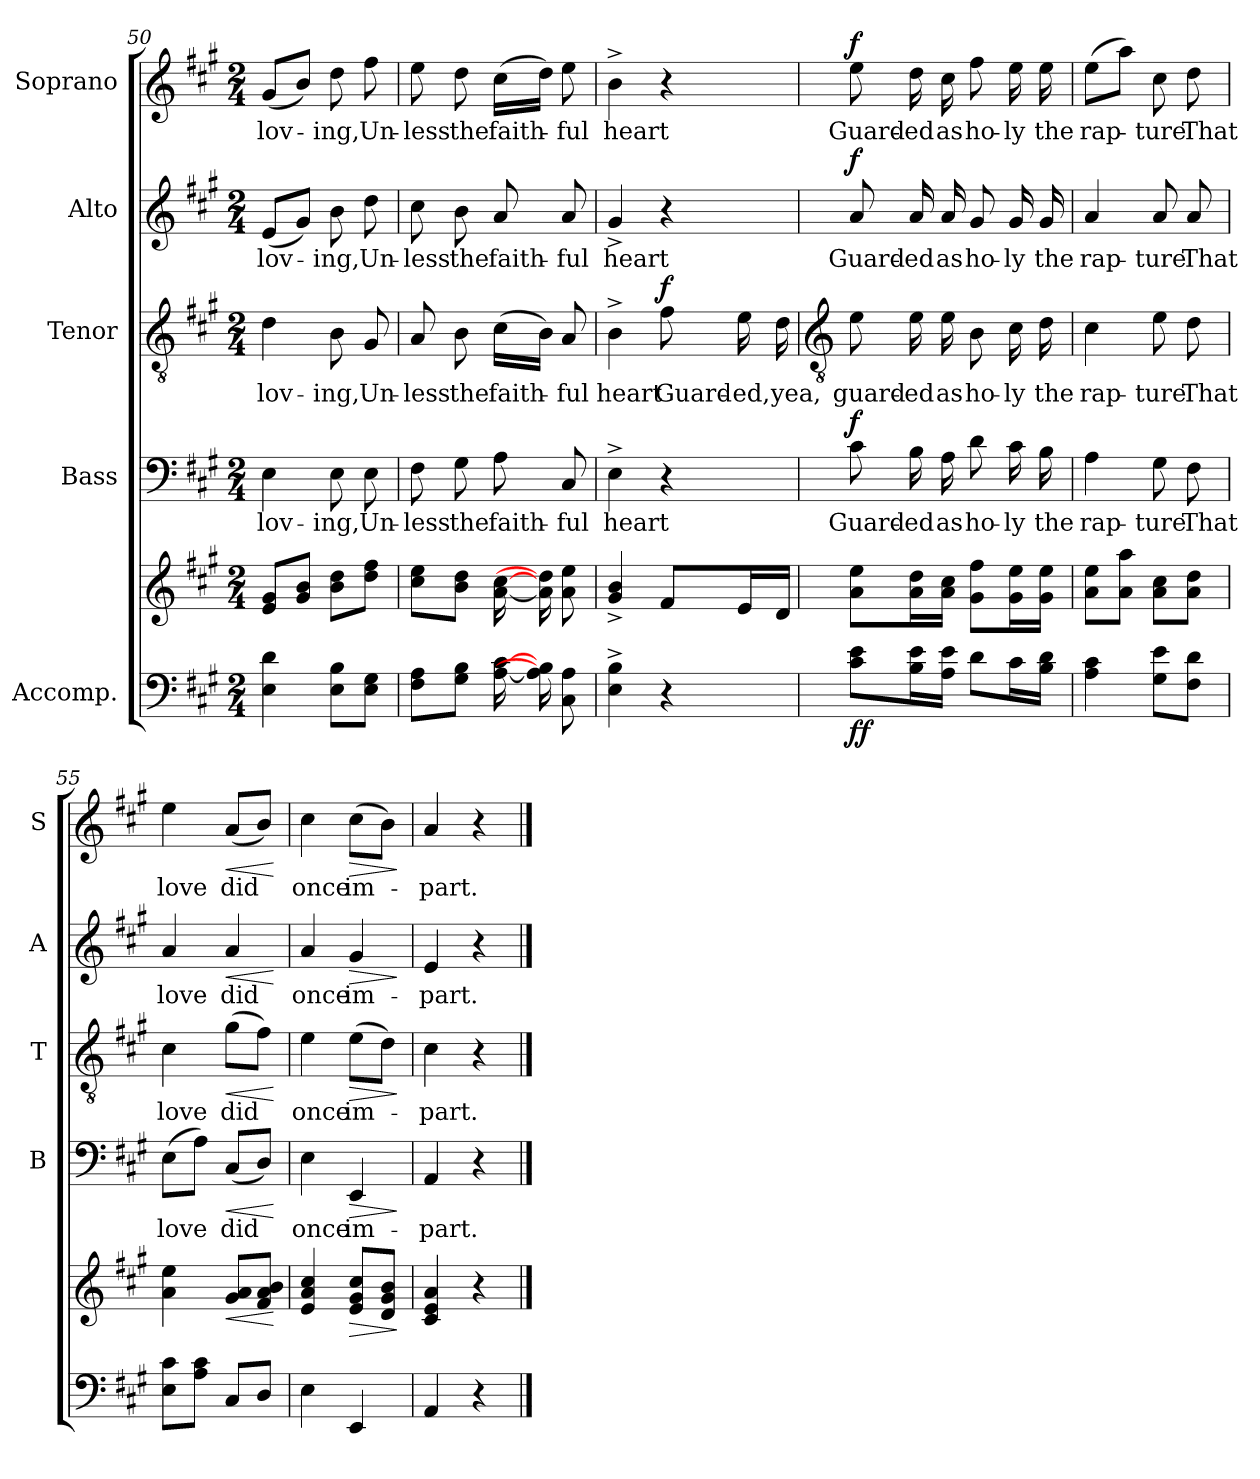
**kern	**kern	**dynam	**kern	**text	**dynam	**kern	**text	**dynam	**kern	**text	**dynam	**kern	**text	**dynam
*part5	*part5	*part5	*part4	*part4	*part4	*part3	*part3	*part3	*part2	*part2	*part2	*part1	*part1	*part1
*staff6	*staff5	*staff5/6	*staff4	*staff4	*staff4	*staff3	*staff3	*staff3	*staff2	*staff2	*staff2	*staff1	*staff1	*staff1
*I"Accomp.	*	*	*I"Bass	*	*	*I"Tenor	*	*	*I"Alto	*	*	*I"Soprano	*	*
*	*	*	*I'B	*	*	*I'T	*	*	*I'A	*	*	*I'S	*	*
!!LO:LB:g=z
*clefF4	*clefG2	*	*clefF4	*	*	*clefGv2	*	*	*clefG2	*	*	*clefG2	*	*
*k[f#c#g#]	*k[f#c#g#]	*	*k[f#c#g#]	*	*	*k[f#c#g#]	*	*	*k[f#c#g#]	*	*	*k[f#c#g#]	*	*
*A:	*A:	*	*A:	*	*	*A:	*	*	*A:	*	*	*A:	*	*
*M2/4	*M2/4	*	*M2/4	*	*	*M2/4	*	*	*M2/4	*	*	*M2/4	*	*
=50	=50	=50	=50	=50	=50	=50	=50	=50	=50	=50	=50	=50	=50	=50
!	!	!	!	!LO:LY:b	!	!	!LO:LY:b	!	!	!LO:LY:b	!	!	!LO:LY:b	!
4E 4d	8e 8g#L	.	4E	lov-	.	4d	lov-	.	(<8eL	lov-	.	(<8g#L	lov-	.
.	8g# 8bJ	.	.	.	.	.	.	.	8g#J)	.	.	8bJ)	.	.
!	!	!	!	!LO:LY:b	!	!	!LO:LY:b	!	!	!LO:LY:b	!	!	!LO:LY:b	!
8E 8BL	8b 8ddL	.	8E	-ing,	.	8B	-ing,	.	8b	ing,	.	8dd	ing,	.
!	!	!	!	!LO:LY:b	!	!	!LO:LY:b	!	!	!LO:LY:b	!	!	!LO:LY:b	!
8E 8G#J	8dd 8ff#J	.	8E	Un-	.	8G#	Un-	.	8dd	Un-	.	8ff#	Un-	.
=51	=51	=51	=51	=51	=51	=51	=51	=51	=51	=51	=51	=51	=51	=51
!	!	!	!	!LO:LY:b	!	!	!LO:LY:b	!	!	!LO:LY:b	!	!	!LO:LY:b	!
8F# 8AL	8cc# 8eeL	.	8F#	-less	.	8A	-less	.	8cc#	-less	.	8ee	-less	.
!	!	!	!	!LO:LY:b	!	!	!LO:LY:b	!	!	!LO:LY:b	!	!	!LO:LY:b	!
8G# 8BJ	8b 8ddJ	.	8G#	the	.	8B	the	.	8b	the	.	8dd	the	.
!	!	!	!	!LO:LY:b	!	!	!LO:LY:b	!	!	!LO:LY:b	!	!	!LO:LY:b	!
[16A [16c#LL	[16a [16cc#LL	.	8A	faith-	.	(>16c#LL	faith-	.	8a	faith-	.	(>16cc#LL	faith-	.
16A] 16B]	16a] 16dd]	.	.	.	.	16BJJ)	.	.	.	.	.	16ddJJ)	.	.
!	!	!	!	!LO:LY:b	!	!	!LO:LY:b	!	!	!LO:LY:b	!	!	!LO:LY:b	!
8C# 8AJ	8a 8eeJ	.	8C#	-ful	.	8A	ful	.	8a	-ful	.	8ee	ful	.
=52	=52	=52	=52	=52	=52	=52	=52	=52	=52	=52	=52	=52	=52	=52
!	!	!	!	!LO:LY:b	!	!	!LO:LY:b	!	!	!LO:LY:b	!	!	!LO:LY:b	!
4E^ 4B^	4g#^ 4b^	.	4E^	heart	.	4B^	heart	.	4g#^	heart	.	4b^	heart	.
!	!	!	!	!	!	!	!LO:LY:b	!LO:DY:b	!	!	!	!	!	!
4r	8f#L	.	4r	.	.	8f#	Guard-	f	4r	.	.	4r	.	.
!	!	!	!	!	!	!	!LO:LY:b	!	!	!	!	!	!	!
.	16eL	.	.	.	.	16e	-ed,	.	.	.	.	.	.	.
!	!	!	!	!	!	!	!LO:LY:b	!	!	!	!	!	!	!
.	16dJJ	.	.	.	.	16d	yea,	.	.	.	.	.	.	.
!!LO:LB:g=z
=53	=53	=53	=53	=53	=53	=53	=53	=53	=53	=53	=53	=53	=53	=53
*	*	*	*	*	*	*clefGv2	*	*	*	*	*	*	*	*
!	!	!LO:DY:b=2	!	!LO:LY:b	!	!	!LO:LY:b	!	!	!LO:LY:b	!	!	!LO:LY:b	!
!	!	!LO:DY:n=1:b	!	!	!LO:DY:b	!	!	!	!	!	!LO:DY:b	!	!	!LO:DY:b
8c# 8eL	8a 8eeL	f f	8c#	Guard-	f	8e	guard-	.	8a	Guard-	f	8ee	Guard-	f
!	!	!	!	!LO:LY:b	!	!	!LO:LY:b	!	!	!LO:LY:b	!	!	!LO:LY:b	!
16B 16eL	16a 16ddL	.	16B	-ed	.	16e	-ed	.	16a	-ed	.	16dd	-ed	.
!	!	!	!	!LO:LY:b	!	!	!LO:LY:b	!	!	!LO:LY:b	!	!	!LO:LY:b	!
16A 16eJJ	16a 16cc#JJ	.	16A	as	.	16e	as	.	16a	as	.	16cc#	as	.
!	!	!	!	!LO:LY:b	!	!	!LO:LY:b	!	!	!LO:LY:b	!	!	!LO:LY:b	!
8dL	8g# 8ff#L	.	8d	ho-	.	8B	ho-	.	8g#	ho-	.	8ff#	ho-	.
!	!	!	!	!LO:LY:b	!	!	!LO:LY:b	!	!	!LO:LY:b	!	!	!LO:LY:b	!
16c#L	16g# 16eeL	.	16c#	-ly	.	16c#	-ly	.	16g#	-ly	.	16ee	-ly	.
!	!	!	!	!LO:LY:b	!	!	!LO:LY:b	!	!	!LO:LY:b	!	!	!LO:LY:b	!
16B 16dJJ	16g# 16eeJJ	.	16B	the	.	16d	the	.	16g#	the	.	16ee	the	.
=54	=54	=54	=54	=54	=54	=54	=54	=54	=54	=54	=54	=54	=54	=54
!	!	!	!	!LO:LY:b	!	!	!LO:LY:b	!	!	!LO:LY:b	!	!	!LO:LY:b	!
4A 4c#	8a 8eeL	.	4A	rap-	.	4c#	rap-	.	4a	rap-	.	(>8eeL	rap-	.
.	8a 8aaJ	.	.	.	.	.	.	.	.	.	.	8aaJ)	.	.
!	!	!	!	!LO:LY:b	!	!	!LO:LY:b	!	!	!LO:LY:b	!	!	!LO:LY:b	!
8G# 8eL	8a 8cc#L	.	8G#	-ture	.	8e	-ture	.	8a	-ture	.	8cc#	ture	.
!	!	!	!	!LO:LY:b	!	!	!LO:LY:b	!	!	!LO:LY:b	!	!	!LO:LY:b	!
8F# 8dJ	8a 8ddJ	.	8F#	That	.	8d	That	.	8a	That	.	8dd	That	.
=55	=55	=55	=55	=55	=55	=55	=55	=55	=55	=55	=55	=55	=55	=55
!	!	!	!	!LO:LY:b	!	!	!LO:LY:b	!	!	!LO:LY:b	!	!	!LO:LY:b	!
8E 8c#L	4a 4ee	.	(>8EL	love	.	4c#	love	.	4a	love	.	4ee	love	.
8A 8c#J	.	.	8AJ)	.	.	.	.	.	.	.	.	.	.	.
!	!	!LO:HP:b	!	!LO:LY:b	!LO:HP:b	!	!LO:LY:b	!LO:HP:b	!	!LO:LY:b	!LO:HP:b	!	!LO:LY:b	!LO:HP:b
8C#L	8g# 8aL	<	(<8C#L	did	<	(>8g#L	did	<	4a	did	<	(<8aL	did	<
8DJ	8f# 8a 8bJ	.	8DJ)	.	.	8f#J)	.	.	.	.	.	8bJ)	.	.
.	.	[	.	.	[	.	.	[	.	.	[	.	.	[
=56	=56	=56	=56	=56	=56	=56	=56	=56	=56	=56	=56	=56	=56	=56
!	!	!	!	!LO:LY:b	!	!	!LO:LY:b	!	!	!LO:LY:b	!	!	!LO:LY:b	!
4E	4e 4a 4cc#	.	4E	once	.	4e	once	.	4a	once	.	4cc#	once	.
!	!	!LO:HP:b	!	!LO:LY:b	!LO:HP:b	!	!LO:LY:b	!LO:HP:b	!	!LO:LY:b	!LO:HP:b	!	!LO:LY:b	!LO:HP:b
4EE	8e 8g# 8cc#L	>	4EE	im-	>	(>8eL	im-	>	4g#	im-	>	(>8cc#L	im-	>
.	8d 8g# 8bJ	.	.	.	.	8dJ)	.	.	.	.	.	8bJ)	.	.
.	.	]	.	.	]	.	.	]	.	.	]	.	.	]
=57	=57	=57	=57	=57	=57	=57	=57	=57	=57	=57	=57	=57	=57	=57
!	!	!	!	!LO:LY:b	!	!	!LO:LY:b	!	!	!LO:LY:b	!	!	!LO:LY:b	!
4AA	4c# 4e 4a	.	4AA	-part.	.	4c#	part.	.	4e	-part.	.	4a	part.	.
4r	4r	.	4r	.	.	4r	.	.	4r	.	.	4r	.	.
==	==	==	==	==	==	==	==	==	==	==	==	==	==	==
*-	*-	*-	*-	*-	*-	*-	*-	*-	*-	*-	*-	*-	*-	*-
